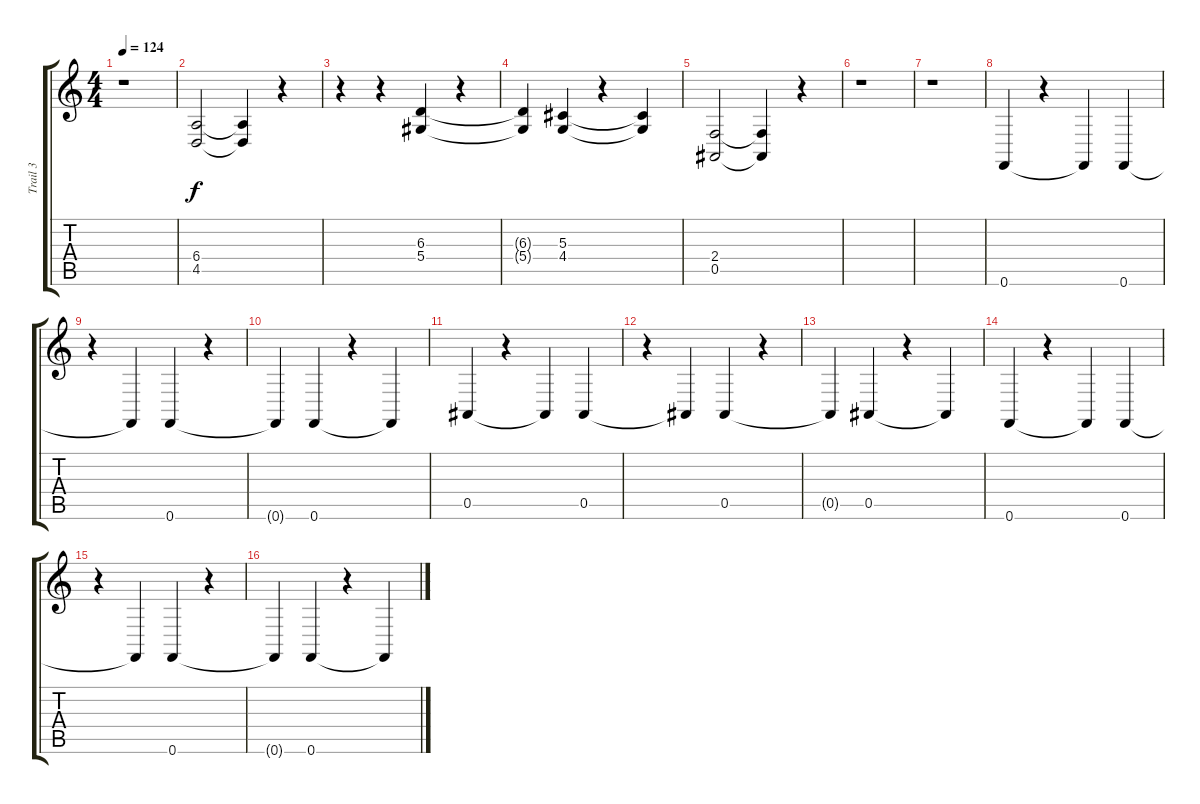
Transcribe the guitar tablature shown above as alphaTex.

\track ("Trail 3" "Trail 3") {instrument electricgrandpiano}
\staff {score tabs}
\tuning (F4 C4 Ab3 Eb3 Bb2 F2) {hide}
\ts (4 4)
\tempo 124
\clef g2
\ks c
r.1{dy f} |
(6.4 4.5).2 (6.4{t} 4.5{t}).4 r.4 |
r.4 r.4 (6.3 5.4).4 r.4 |
(6.3{t} 5.4{t}).4 (5.3 4.4).4 r.4 (5.3{t} 4.4{t}).4 |
(2.4 0.5).2 (2.4{t} 0.5{t}).4 r.4 |
r.1 |
r.1 |
0.6.4 r.4 0.6{t}.4 0.6.4 |
r.4 0.6{t}.4 0.6.4 r.4 |
0.6{t}.4 0.6.4 r.4 0.6{t}.4 |
0.5.4 r.4 0.5{t}.4 0.5.4 |
r.4 0.5{t}.4 0.5.4 r.4 |
0.5{t}.4 0.5.4 r.4 0.5{t}.4 |
0.6.4 r.4 0.6{t}.4 0.6.4 |
r.4 0.6{t}.4 0.6.4 r.4 |
0.6{t}.4 0.6.4 r.4 0.6{t}.4
